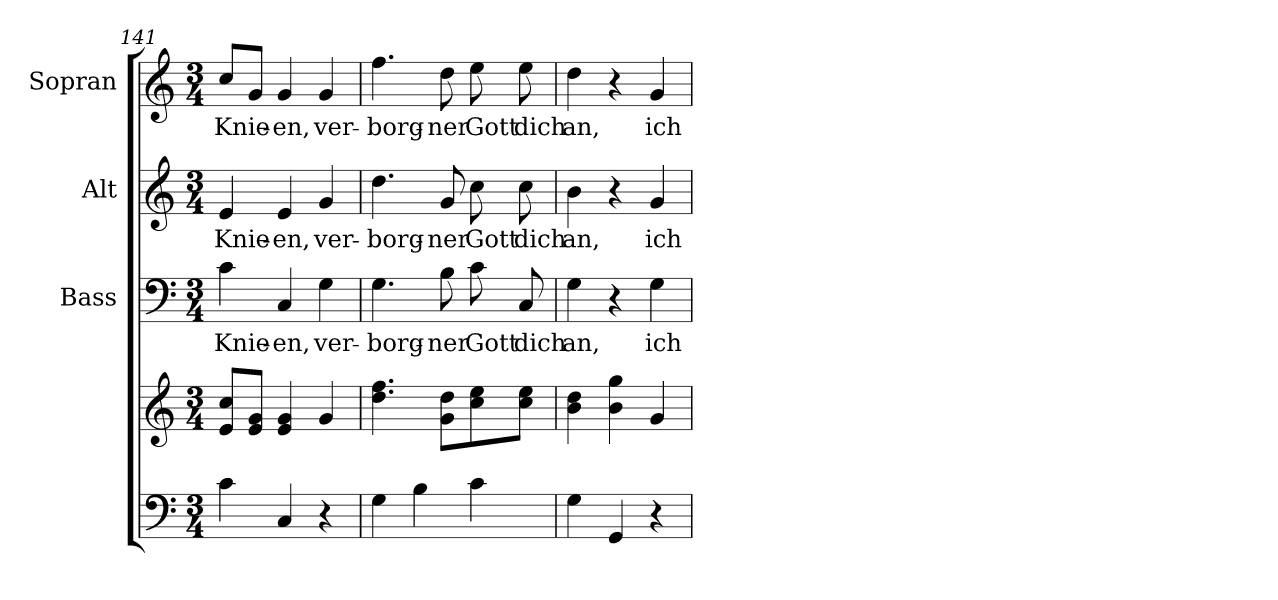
**kern	**kern	**kern	**text	**kern	**text	**kern	**text
*part4	*part4	*part3	*part3	*part2	*part2	*part1	*part1
*staff5	*staff4	*staff3	*staff3	*staff2	*staff2	*staff1	*staff1
*	*	*I"Bass	*	*I"Alt	*	*I"Sopran	*
*	*	*I'B.	*	*I'A.	*	*I'S.	*
*clefF4	*clefG2	*clefF4	*	*clefG2	*	*clefG2	*
*k[]	*k[]	*k[]	*	*k[]	*	*k[]	*
*C:	*C:	*C:	*	*C:	*	*C:	*
*M3/4	*M3/4	*M3/4	*	*M3/4	*	*M3/4	*
=141	=141	=141	=141	=141	=141	=141	=141
!	!	!	!LO:LY:b	!	!LO:LY:b	!	!LO:LY:b
4c\	8e/ 8cc/L	4c\	Knie-	4e/	Knie-	8cc/L	Knie-
.	8e/ 8g/J	.	.	.	.	8g/J	.
!	!	!	!LO:LY:b	!	!LO:LY:b	!	!LO:LY:b
4C/	4e/ 4g/	4C/	-en,	4e/	-en,	4g/	-en,
!	!	!	!LO:LY:b	!	!LO:LY:b	!	!LO:LY:b
4r	4g/	4G\	ver-	4g/	ver-	4g/	ver-
=142	=142	=142	=142	=142	=142	=142	=142
!	!	!	!LO:LY:b	!	!LO:LY:b	!	!LO:LY:b
4G\	4.dd\ 4.ff\	4.G\	-borg-	4.dd\	-borg-	4.ff\	-borg-
4B\	.	.	.	.	.	.	.
!	!	!	!LO:LY:b	!	!LO:LY:b	!	!LO:LY:b
.	8g\ 8dd\L	8B\	-ner	8g/	-ner	8dd\	-ner
!	!	!	!LO:LY:b	!	!LO:LY:b	!	!LO:LY:b
4c\	8cc\ 8ee\	8c\	Gott	8cc\	Gott	8ee\	Gott
!	!	!	!LO:LY:b	!	!LO:LY:b	!	!LO:LY:b
.	8cc\ 8ee\J	8C/	dich	8cc\	dich	8ee\	dich
=143	=143	=143	=143	=143	=143	=143	=143
!	!	!	!LO:LY:b	!	!LO:LY:b	!	!LO:LY:b
4G\	4b\ 4dd\	4G\	an,	4b\	an,	4dd\	an,
4GG/	4b\ 4gg\	4r	.	4r	.	4r	.
!	!	!	!LO:LY:b	!	!LO:LY:b	!	!LO:LY:b
4r	4g/	4G\	ich	4g/	ich	4g/	ich
=	=	=	=	=	=	=	=
*-	*-	*-	*-	*-	*-	*-	*-
